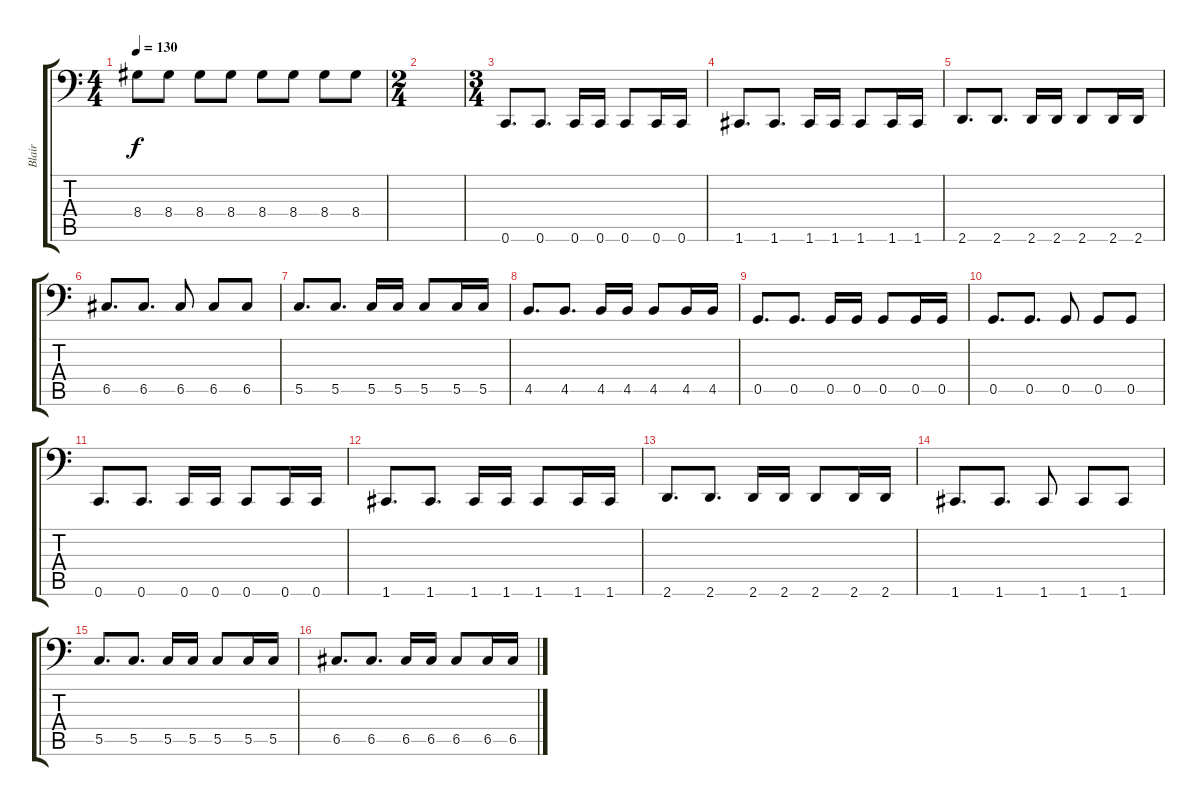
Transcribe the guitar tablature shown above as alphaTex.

\track ("Blair" "Blair") {instrument electricbasspick}
\staff {score tabs}
\tuning (D3 A2 F2 C2 G1 C1) {hide}
\ts (4 4)
\tempo 130
\clef f4
\ks c
8.4.8{dy f} 8.4.8 8.4.8 8.4.8 8.4.8 8.4.8 8.4.8 8.4.8 |
\ts (2 4)
|
\ts (3 4)
0.6.8{d} 0.6.8{d} 0.6.16 0.6.16 0.6.8 0.6.16 0.6.16 |
1.6.8{d} 1.6.8{d} 1.6.16 1.6.16 1.6.8 1.6.16 1.6.16 |
2.6.8{d} 2.6.8{d} 2.6.16 2.6.16 2.6.8 2.6.16 2.6.16 |
6.5.8{d} 6.5.8{d} 6.5.8 6.5.8 6.5.8 |
5.5.8{d} 5.5.8{d} 5.5.16 5.5.16 5.5.8 5.5.16 5.5.16 |
4.5.8{d} 4.5.8{d} 4.5.16 4.5.16 4.5.8 4.5.16 4.5.16 |
0.5.8{d} 0.5.8{d} 0.5.16 0.5.16 0.5.8 0.5.16 0.5.16 |
0.5.8{d} 0.5.8{d} 0.5.8 0.5.8 0.5.8 |
0.6.8{d} 0.6.8{d} 0.6.16 0.6.16 0.6.8 0.6.16 0.6.16 |
1.6.8{d} 1.6.8{d} 1.6.16 1.6.16 1.6.8 1.6.16 1.6.16 |
2.6.8{d} 2.6.8{d} 2.6.16 2.6.16 2.6.8 2.6.16 2.6.16 |
1.6.8{d} 1.6.8{d} 1.6.8 1.6.8 1.6.8 |
5.5.8{d} 5.5.8{d} 5.5.16 5.5.16 5.5.8 5.5.16 5.5.16 |
6.5.8{d} 6.5.8{d} 6.5.16 6.5.16 6.5.8 6.5.16 6.5.16
